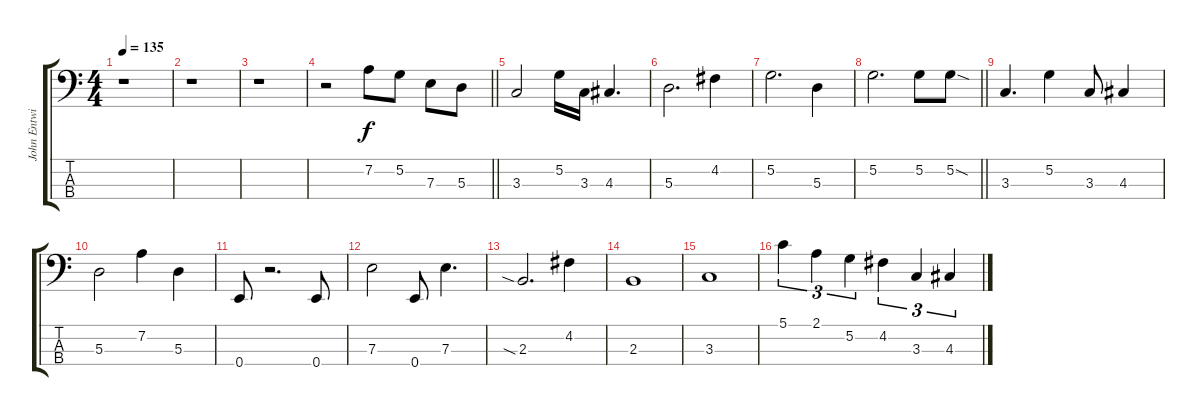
\track ("John Entwistle" "John Entwi") {instrument fretlessbass}
\staff {score tabs}
\tuning (G2 D2 A1 E1) {hide}
\ts (4 4)
\tempo 135
\clef f4
\ks c
r.1{dy f} |
r.1 |
r.1 |
\barLineRight lightlight
r.2 7.2.8 5.2.8 7.3.8 5.3.8 |
3.3.2 5.2.16 3.3.16 4.3.4{d} |
5.3.2{d} 4.2.4 |
5.2.2{d} 5.3.4 |
\barLineRight lightlight
5.2.2{d} 5.2.8 5.2{sod}.8 |
3.3.4{d} 5.2.4 3.3.8 4.3.4 |
5.3.2 7.2.4 5.3.4 |
0.4.8 r.2{d} 0.4.8 |
7.3.2 0.4.8 7.3.4{d} |
2.3{sia}.2{d} 4.2.4 |
2.3.1 |
3.3.1 |
5.1.4{tu (3 2)} 2.1.4{tu (3 2)} 5.2.4{tu (3 2)} 4.2.4{tu (3 2)} 3.3.4{tu (3 2)} 4.3.4{tu (3 2)}
